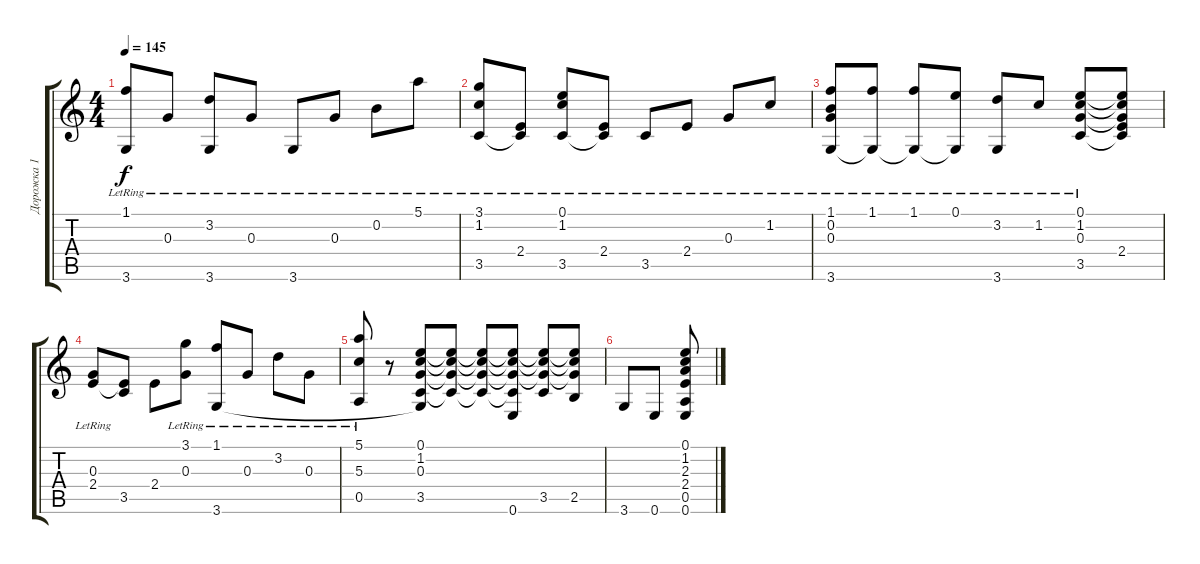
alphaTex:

\track ("Дорожка 1" "Дорожка 1") {instrument acousticguitarsteel}
\staff {score tabs}
\tuning (E4 B3 G3 D3 A2 E2) {hide}
\ts (4 4)
\tempo 145
\clef g2
\ks c
(1.1{lr} 3.6).8{dy f} 0.3{lr}.8 (3.2{lr} 3.6).8 0.3{lr}.8 3.6{lr}.8 0.3{lr}.8 0.2{lr}.8 5.1{lr}.8 |
(3.1 1.2{lr} 3.5).8 (2.4{lr} 3.5{t}).8 (0.1 1.2{lr} 3.5).8 (2.4{lr} 3.5{t}).8 3.5{lr}.8 2.4{lr}.8 0.3{lr}.8 1.2{lr}.8 |
(1.1 0.2{lr} 0.3 3.6).8 (1.1{lr} 3.6{t}).8 (1.1{lr} 3.6{t}).8 (0.1{lr} 3.6{t}).8 (3.2{lr} 3.6).8 1.2{lr}.8 (0.1 1.2{lr} 0.3 3.5).8 (0.1{t} 1.2{t} 0.3{t} 2.4 3.5{t}).8 |
(0.3{lr} 2.4).8 (2.4{t} 3.5).8 2.4.8 (3.1{lr} 0.3).8 (1.1{lr} 3.6).8 0.3{lr}.8 3.2{lr}.8 0.3{lr}.8 |
(5.1 5.3{lr} 0.5).8 r.8 (0.1 1.2 0.3 3.5 3.6{t}).8 (0.1{t} 1.2{t} 0.3{t} 3.5{t}).8 (0.1{t} 1.2{t} 0.3{t} 3.5{t}).8 (0.1{t} 1.2{t} 0.3{t} 3.5{t} 0.6).8 (0.1{t} 1.2{t} 0.3{t} 3.5).8 (0.1{t} 1.2{t} 0.3{t} 2.5).8 |
3.6.8 0.6.8 (0.1 1.2 2.3 2.4 0.5 0.6).8
